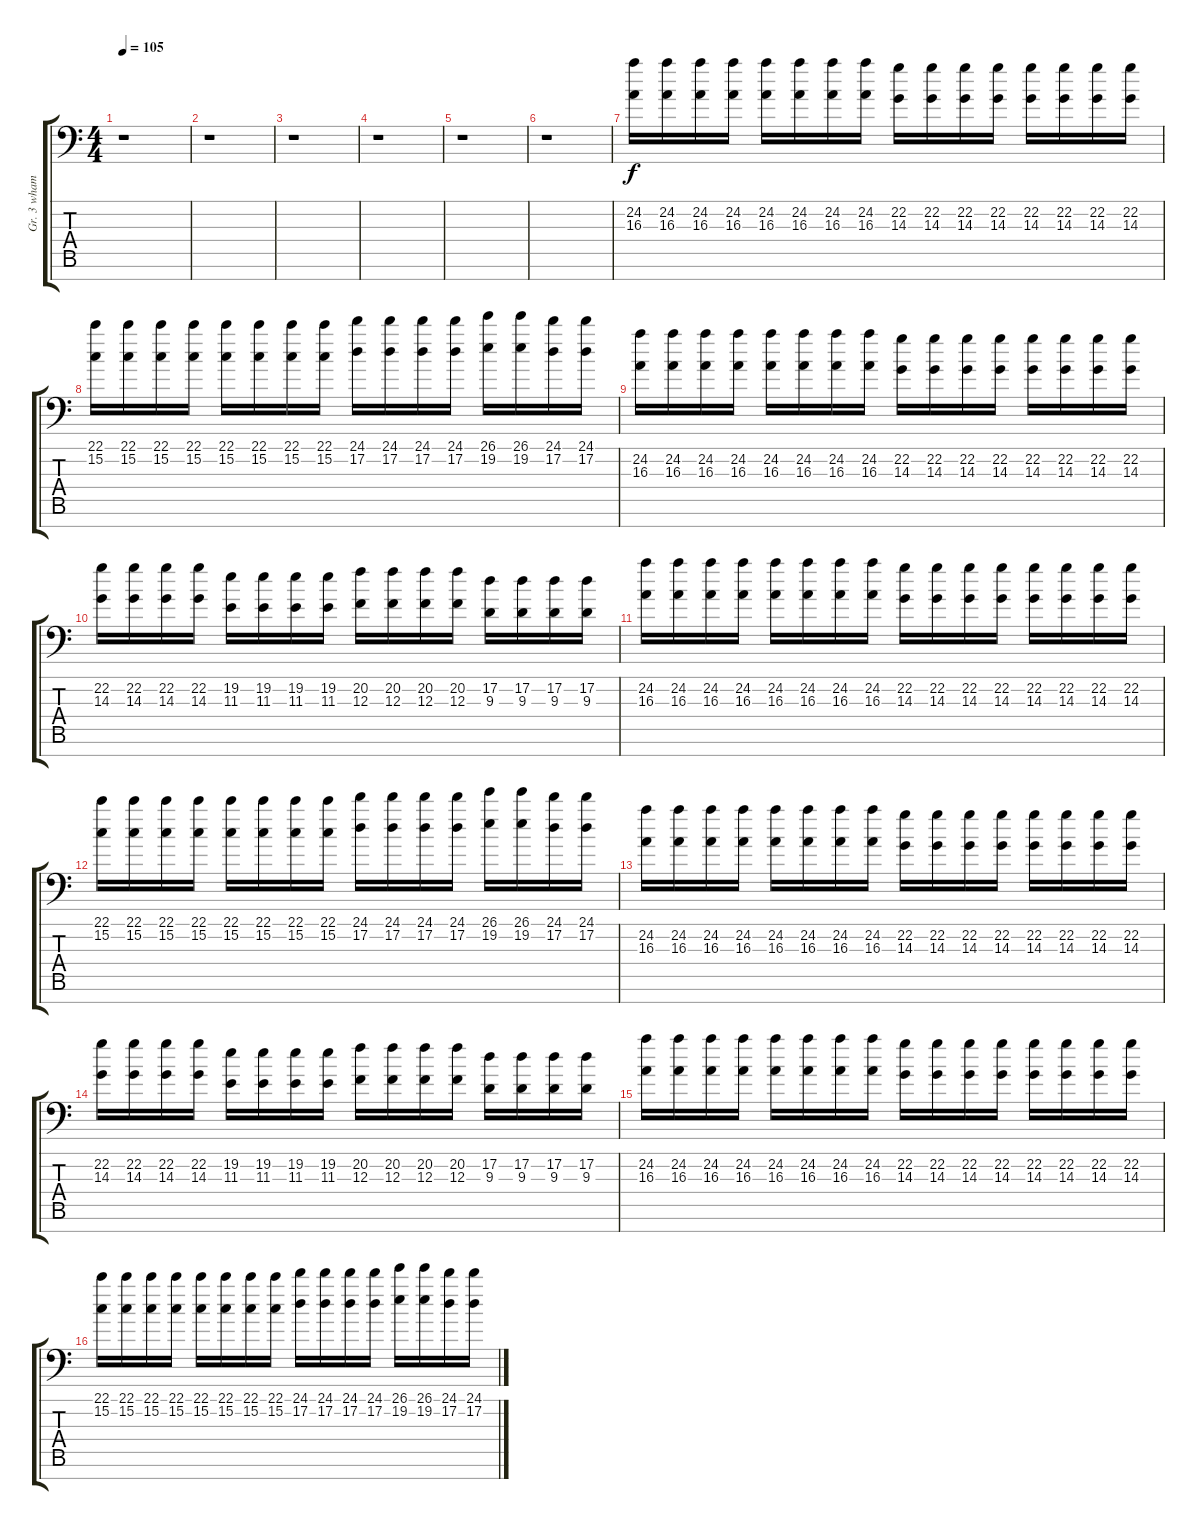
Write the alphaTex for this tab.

\track ("Gr. 3 whammy" "Gr. 3 wham") {instrument stringensemble1}
\staff {score tabs}
\tuning (D4 A3 F3 C3 G2 D2 A1) {hide}
\ts (4 4)
\tempo 105
\clef f4
\ks c
r.1{dy f} |
r.1 |
r.1 |
r.1 |
r.1 |
r.1 |
(24.2 16.3).16{volume 15} (24.2 16.3).16 (24.2 16.3).16 (24.2 16.3).16 (24.2 16.3).16 (24.2 16.3).16 (24.2 16.3).16 (24.2 16.3).16 (22.2 14.3).16 (22.2 14.3).16 (22.2 14.3).16 (22.2 14.3).16 (22.2 14.3).16 (22.2 14.3).16 (22.2 14.3).16 (22.2 14.3).16 |
(22.1 15.2).16 (22.1 15.2).16 (22.1 15.2).16 (22.1 15.2).16 (22.1 15.2).16 (22.1 15.2).16 (22.1 15.2).16 (22.1 15.2).16 (24.1 17.2).16 (24.1 17.2).16 (24.1 17.2).16 (24.1 17.2).16 (26.1 19.2).16 (26.1 19.2).16 (24.1 17.2).16 (24.1 17.2).16 |
(24.2 16.3).16 (24.2 16.3).16 (24.2 16.3).16 (24.2 16.3).16 (24.2 16.3).16 (24.2 16.3).16 (24.2 16.3).16 (24.2 16.3).16 (22.2 14.3).16 (22.2 14.3).16 (22.2 14.3).16 (22.2 14.3).16 (22.2 14.3).16 (22.2 14.3).16 (22.2 14.3).16 (22.2 14.3).16 |
(22.2 14.3).16 (22.2 14.3).16 (22.2 14.3).16 (22.2 14.3).16 (19.2 11.3).16 (19.2 11.3).16 (19.2 11.3).16 (19.2 11.3).16 (20.2 12.3).16 (20.2 12.3).16 (20.2 12.3).16 (20.2 12.3).16 (17.2 9.3).16 (17.2 9.3).16 (17.2 9.3).16 (17.2 9.3).16 |
(24.2 16.3).16 (24.2 16.3).16 (24.2 16.3).16 (24.2 16.3).16 (24.2 16.3).16 (24.2 16.3).16 (24.2 16.3).16 (24.2 16.3).16 (22.2 14.3).16 (22.2 14.3).16 (22.2 14.3).16 (22.2 14.3).16 (22.2 14.3).16 (22.2 14.3).16 (22.2 14.3).16 (22.2 14.3).16 |
(22.1 15.2).16 (22.1 15.2).16 (22.1 15.2).16 (22.1 15.2).16 (22.1 15.2).16 (22.1 15.2).16 (22.1 15.2).16 (22.1 15.2).16 (24.1 17.2).16 (24.1 17.2).16 (24.1 17.2).16 (24.1 17.2).16 (26.1 19.2).16 (26.1 19.2).16 (24.1 17.2).16 (24.1 17.2).16 |
(24.2 16.3).16 (24.2 16.3).16 (24.2 16.3).16 (24.2 16.3).16 (24.2 16.3).16 (24.2 16.3).16 (24.2 16.3).16 (24.2 16.3).16 (22.2 14.3).16 (22.2 14.3).16 (22.2 14.3).16 (22.2 14.3).16 (22.2 14.3).16 (22.2 14.3).16 (22.2 14.3).16 (22.2 14.3).16 |
(22.2 14.3).16 (22.2 14.3).16 (22.2 14.3).16 (22.2 14.3).16 (19.2 11.3).16 (19.2 11.3).16 (19.2 11.3).16 (19.2 11.3).16 (20.2 12.3).16 (20.2 12.3).16 (20.2 12.3).16 (20.2 12.3).16 (17.2 9.3).16 (17.2 9.3).16 (17.2 9.3).16 (17.2 9.3).16 |
(24.2 16.3).16 (24.2 16.3).16 (24.2 16.3).16 (24.2 16.3).16 (24.2 16.3).16 (24.2 16.3).16 (24.2 16.3).16 (24.2 16.3).16 (22.2 14.3).16 (22.2 14.3).16 (22.2 14.3).16 (22.2 14.3).16 (22.2 14.3).16 (22.2 14.3).16 (22.2 14.3).16 (22.2 14.3).16 |
(22.1 15.2).16 (22.1 15.2).16 (22.1 15.2).16 (22.1 15.2).16 (22.1 15.2).16 (22.1 15.2).16 (22.1 15.2).16 (22.1 15.2).16 (24.1 17.2).16 (24.1 17.2).16 (24.1 17.2).16 (24.1 17.2).16 (26.1 19.2).16 (26.1 19.2).16 (24.1 17.2).16 (24.1 17.2).16
